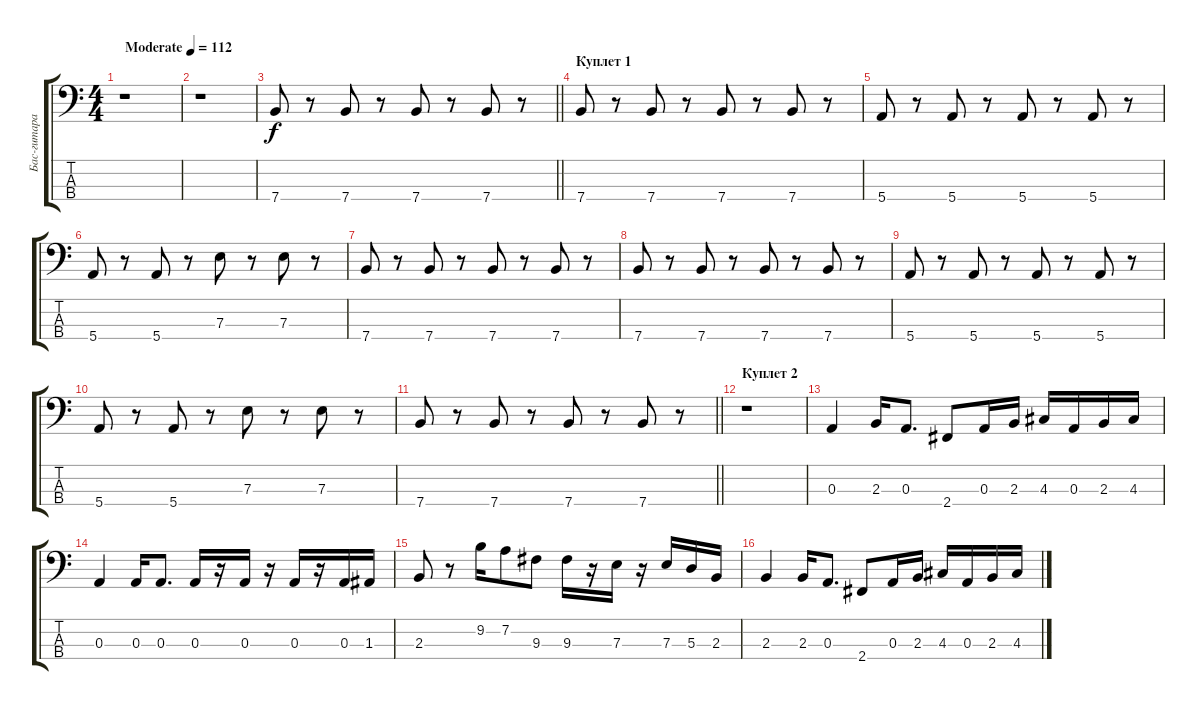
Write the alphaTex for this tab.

\track ("Бас-гитара (Е.Маргулис)" "Бас-гитара") {instrument electricbassfinger}
\staff {score tabs}
\tuning (G2 D2 A1 E1) {hide}
\ts (4 4)
\tempo (112 "Moderate")
\clef f4
\ks c
r.1{dy f instrument electricbassfinger} |
r.1 |
\barLineRight lightlight
7.4.8 r.8 7.4.8 r.8 7.4.8 r.8 7.4.8 r.8 |
\section ("" "Куплет 1")
7.4.8 r.8 7.4.8 r.8 7.4.8 r.8 7.4.8 r.8 |
5.4.8 r.8 5.4.8 r.8 5.4.8 r.8 5.4.8 r.8 |
5.4.8 r.8 5.4.8 r.8 7.3.8 r.8 7.3.8 r.8 |
7.4.8 r.8 7.4.8 r.8 7.4.8 r.8 7.4.8 r.8 |
7.4.8 r.8 7.4.8 r.8 7.4.8 r.8 7.4.8 r.8 |
5.4.8 r.8 5.4.8 r.8 5.4.8 r.8 5.4.8 r.8 |
5.4.8 r.8 5.4.8 r.8 7.3.8 r.8 7.3.8 r.8 |
\barLineRight lightlight
7.4.8 r.8 7.4.8 r.8 7.4.8 r.8 7.4.8 r.8 |
\section ("" "Куплет 2")
r.1 |
0.3.4 2.3.16 0.3.8{d} 2.4.8 0.3.16 2.3.16 4.3.16 0.3.16 2.3.16 4.3.16 |
0.3.4 0.3.16 0.3.8{d} 0.3.16 r.16 0.3.16 r.16 0.3.16 r.16 0.3.16 1.3.16 |
2.3.8 r.8 9.2.16 7.2.8 9.3.8 9.3.16 r.16 7.3.16 r.16 7.3.16 5.3.16 2.3.16 |
2.3.4 2.3.16 0.3.8{d} 2.4.8 0.3.16 2.3.16 4.3.16 0.3.16 2.3.16 4.3.16
